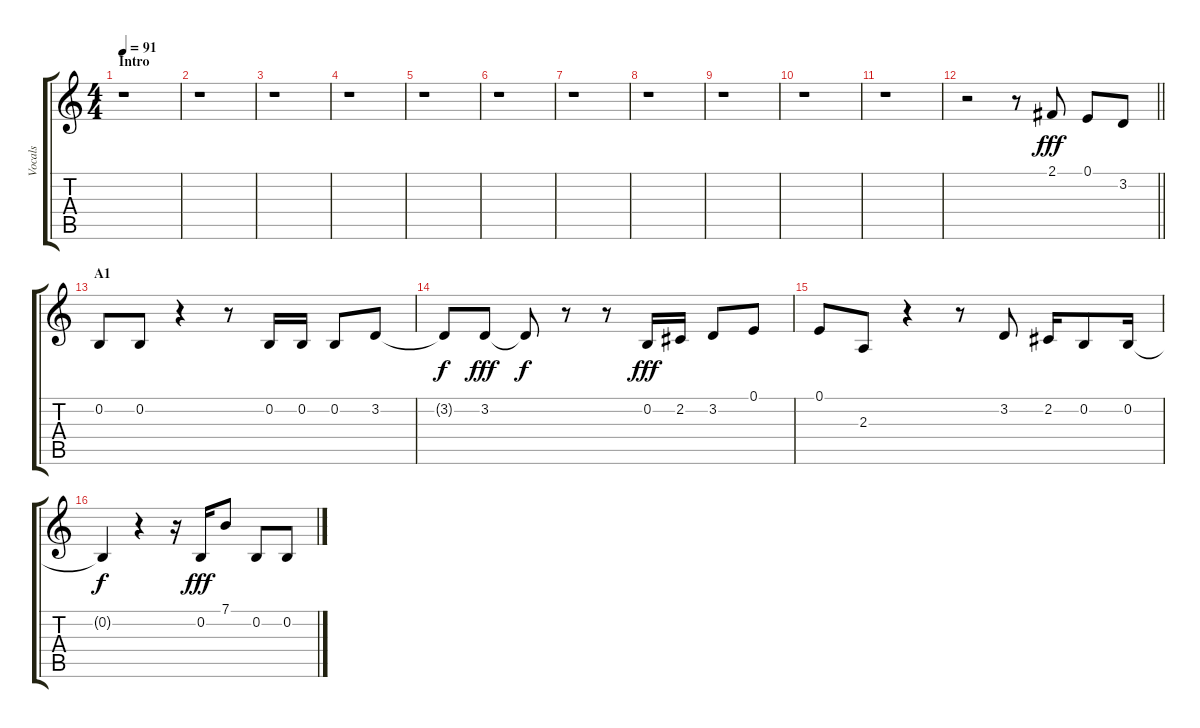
\track ("Vocals" "Vocals") {instrument lead6voice}
\staff {score tabs}
\tuning (E4 B3 G3 D3 A2 E2) {hide}
\ts (4 4)
\section ("" "Intro")
\tempo 91
\clef g2
\ks c
r.1{dy fff instrument lead6voice} |
r.1 |
r.1 |
r.1 |
r.1 |
r.1 |
r.1 |
r.1 |
r.1 |
r.1 |
r.1 |
\barLineRight lightlight
r.2 r.8 2.1.8 0.1.8 3.2.8 |
\section ("" "A1")
0.2.8 0.2.8 r.4 r.8 0.2.16 0.2.16 0.2.8 3.2.8 |
3.2{t}.8{dy f} 3.2.8{dy fff} 3.2{t}.8{dy f} r.8 r.8 0.2.16{dy fff} 2.2.16 3.2.8 0.1.8 |
0.1.8 2.3.8 r.4 r.8 3.2.8 2.2.16 0.2.8 0.2.16 |
0.2{t}.4{dy f} r.4 r.16 0.2.16{dy fff} 7.1.8 0.2.8 0.2.8
